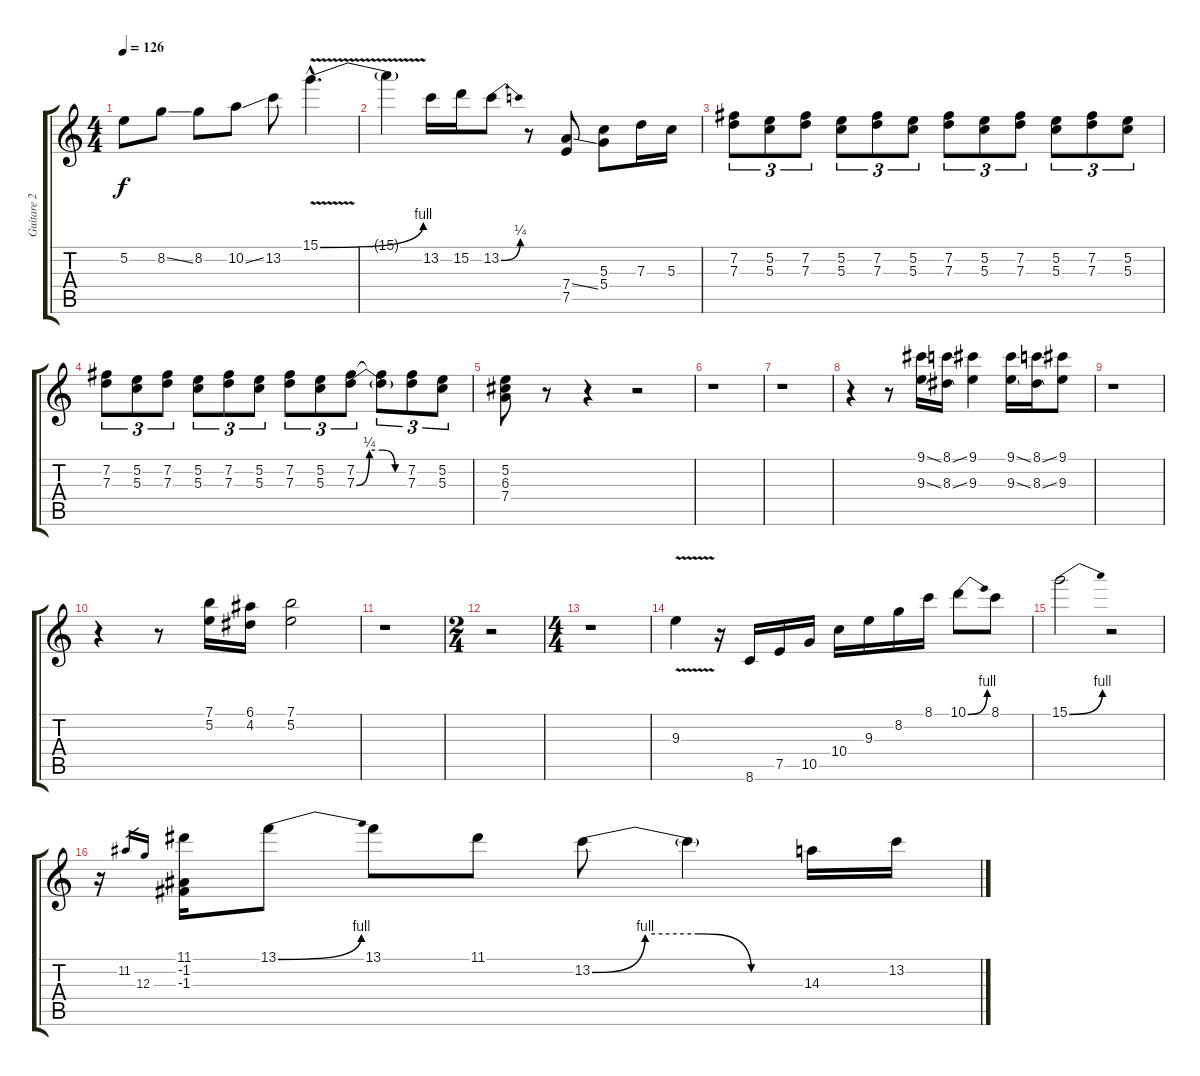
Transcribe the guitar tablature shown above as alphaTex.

\track ("Guitare 2" "Guitare 2") {instrument distortionguitar}
\staff {score tabs}
\tuning (E4 B3 G3 D3 A2 E2) {hide}
\ts (4 4)
\tempo 126
\clef g2
\ks c
5.2.8{dy f} 8.2{ss}.8 8.2.8 10.2{ss}.8 13.2.8 15.1{be (bend 0 0 60 4) v hac}.4{d} |
15.1{t}.4 13.2.16 15.2.16 13.2{be (bend 0 0 60 1)}.8 r.8 (7.4{ss} 7.5).8 (5.3 5.4).8 7.3.16 5.3.16 |
(7.2 7.3).8{tu (3 2)} (5.2 5.3).8{tu (3 2)} (7.2 7.3).8{tu (3 2)} (5.2 5.3).8{tu (3 2)} (7.2 7.3).8{tu (3 2)} (5.2 5.3).8{tu (3 2)} (7.2 7.3).8{tu (3 2)} (5.2 5.3).8{tu (3 2)} (7.2 7.3).8{tu (3 2)} (5.2 5.3).8{tu (3 2)} (7.2 7.3).8{tu (3 2)} (5.2 5.3).8{tu (3 2)} |
(7.2 7.3).8{tu (3 2)} (5.2 5.3).8{tu (3 2)} (7.2 7.3).8{tu (3 2)} (5.2 5.3).8{tu (3 2)} (7.2 7.3).8{tu (3 2)} (5.2 5.3).8{tu (3 2)} (7.2 7.3).8{tu (3 2)} (5.2 5.3).8{tu (3 2)} (7.2 7.3{be (custom 0 0 15 1 30 1 45 0 60 0)}).8{tu (3 2)} (7.2{t} 7.3{t}).8{tu (3 2)} (7.2 7.3).8{tu (3 2)} (5.2 5.3).8{tu (3 2)} |
(5.2 6.3 7.4).8 r.8 r.4 r.2 |
r.1 |
r.1 |
r.4 r.8 (9.1{ss} 9.3{ss}).16 (8.1{ss} 8.3{ss}).16 (9.1 9.3).4 (9.1{ss} 9.3{ss}).16 (8.1{ss} 8.3{ss}).16 (9.1 9.3).8 |
r.1 |
r.4 r.8 (7.1 5.2).16 (6.1 4.2).16 (7.1 5.2).2 |
r.1 |
\ts (2 4)
r.2 |
\ts (4 4)
r.1 |
9.3{v}.4 r.16 8.6.16 7.5.16 10.5.16 10.4.16 9.3.16 8.2.16 8.1.16 10.1{be (bend 0 0 60 4)}.8 8.1.8 |
15.1{be (bend 0 0 60 4)}.2 r.2 |
r.16 11.2.16{gr} 12.3.16{gr} (11.1 -1.2 -1.3).16 13.1{be (bend 0 0 60 4)}.8 13.1.8 11.1.8 13.2{be (custom 0 0 15 4 30 4 45 0 60 0)}.8 13.2{t}.4 14.3.16 13.2.16
